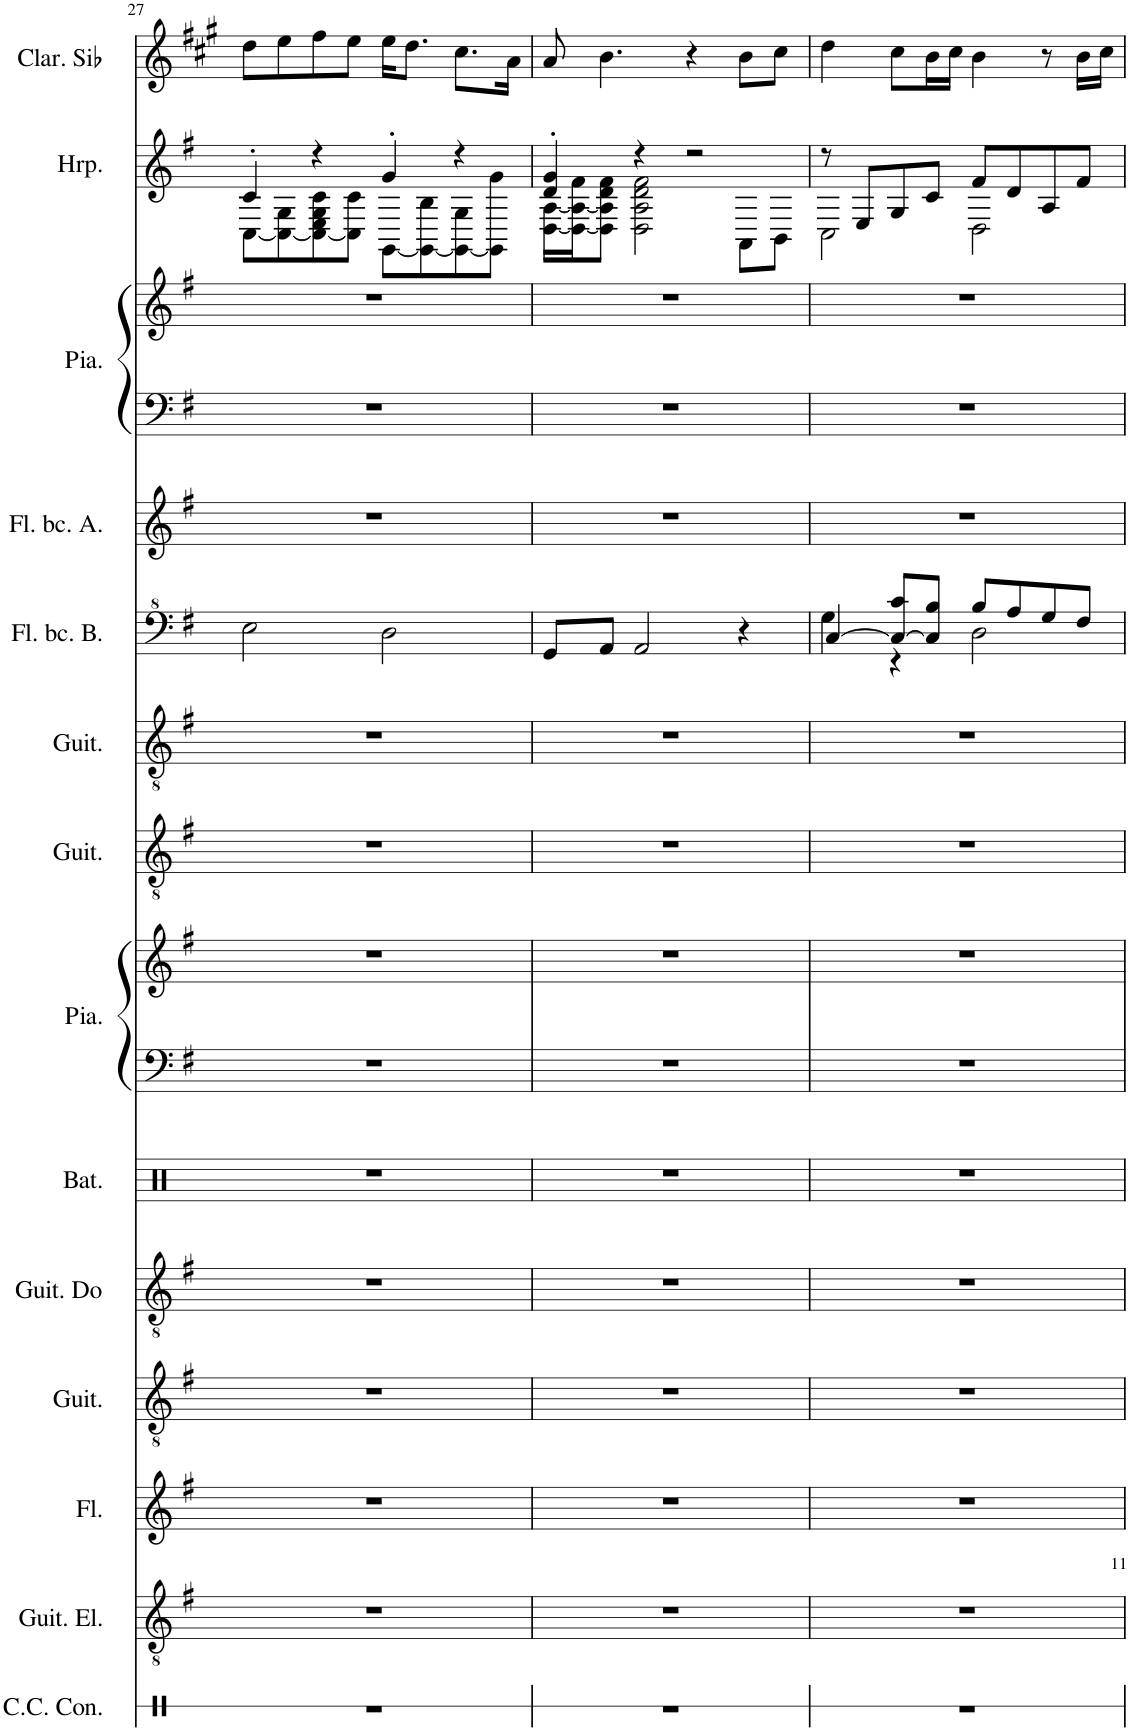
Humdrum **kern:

**kern	**kern	**kern	**kern	**kern	**kern	**kern	**kern	**kern	**kern	**kern	**kern	**kern	**kern	**kern	**kern
*part14	*part13	*part12	*part11	*part10	*part9	*part8	*part8	*part7	*part6	*part5	*part4	*part3	*part3	*part2	*part1
*staff16	*staff15	*staff14	*staff13	*staff12	*staff11	*staff10	*staff9	*staff8	*staff7	*staff6	*staff5	*staff4	*staff3	*staff2	*staff1
*I"Caisse claire de concert, Guitar Fret Noise	*I"Guitare électrique, Distortion Guitar	*I"Flûte	*I"Guitare acoustique, Acoustic Guitar (steel)	*I"Guitare Contra, Electric Guitar (muted)	*I"Batterie, Drums	*I"Piano	*	*I"Guitare acoustique, Acoustic Guitar (steel)	*I"Guitare acoustique, Electric Guitar (muted)	*I"Flûte à bec Basse, Recorder	*I"Flûte à bec Alto, Recorder	*I"Piano	*	*I"Harpe	*I"Clarinette en Sib
*I'C.C. Con.	*I'Guit. El.	*I'Fl.	*I'Guit.	*	*I'Bat.	*I'Pia.	*	*I'Guit.	*I'Guit.	*I'Fl. bc. B.	*I'Fl. bc. A.	*I'Pia.	*	*I'Hrp.	*I'Clar. Sib
!!LO:PB:g=z
*clefX	*clefGv2	*clefG2	*clefGv2	*clefGv2	*clefX	*clefF4	*clefG2	*clefGv2	*clefGv2	*clefF^4	*clefG2	*clefF4	*clefG2	*clefG2	*clefG2
*	*	*	*	*	*	*	*	*	*	*	*	*	*	*	*Trd1c2
*k[f#]	*k[f#]	*k[f#]	*k[f#]	*k[f#]	*k[]	*k[f#]	*k[f#]	*k[f#]	*k[f#]	*k[f#]	*k[f#]	*k[f#]	*k[f#]	*k[f#]	*k[f#c#g#]
*M4/4	*M4/4	*M4/4	*M4/4	*M4/4	*M4/4	*M4/4	*M4/4	*M4/4	*M4/4	*M4/4	*M4/4	*M4/4	*M4/4	*M4/4	*M4/4
=27	=27	=27	=27	=27	=27	=27	=27	=27	=27	=27	=27	=27	=27	=27	=27
*	*	*	*	*	*	*	*	*	*	*	*	*	*	*^	*
1r	1r	1r	1r	1r	1r	1r	1r	1r	1r	2e\	1r	1r	1r	4c'/	[8C\L	8dd\L
.	.	.	.	.	.	.	.	.	.	.	.	.	.	.	8C\_ 8G\	8ee\
.	.	.	.	.	.	.	.	.	.	.	.	.	.	4r	8C\_ 8E\ 8G\ 8c\	8ff#\
.	.	.	.	.	.	.	.	.	.	.	.	.	.	.	8C\] 8c\J	8ee\J
.	.	.	.	.	.	.	.	.	.	2d\	.	.	.	4g'/	[8GG\L	16ee\KL
.	.	.	.	.	.	.	.	.	.	.	.	.	.	.	.	8.dd\J
.	.	.	.	.	.	.	.	.	.	.	.	.	.	.	8GG\_ 8B\	.
.	.	.	.	.	.	.	.	.	.	.	.	.	.	4r	8GG\_ 8G\	8.cc#\L
.	.	.	.	.	.	.	.	.	.	.	.	.	.	.	8GG\] 8g\J	.
.	.	.	.	.	.	.	.	.	.	.	.	.	.	.	.	16a\Jk
=28	=28	=28	=28	=28	=28	=28	=28	=28	=28	=28	=28	=28	=28	=28	=28	=28
1r	1r	1r	1r	1r	1r	1r	1r	1r	1r	8G/L	1r	1r	1r	4d/' 4g/'	[16D\ [16A\LL	8a/
.	.	.	.	.	.	.	.	.	.	.	.	.	.	.	16D\_ 16A\_ 16f#\J	.
.	.	.	.	.	.	.	.	.	.	8A/J	.	.	.	.	8D\] 8A\] 8d\ 8f#\J	4.b\
.	.	.	.	.	.	.	.	.	.	2A/	.	.	.	4r	2D\ 2A\ 2d\ 2f#\	.
.	.	.	.	.	.	.	.	.	.	.	.	.	.	2r	.	4r
.	.	.	.	.	.	.	.	.	.	4r	.	.	.	.	8AA\L	8b\L
.	.	.	.	.	.	.	.	.	.	.	.	.	.	.	8BB\J	8cc#\J
=29	=29	=29	=29	=29	=29	=29	=29	=29	=29	=29	=29	=29	=29	=29	=29	=29
*	*	*	*	*	*	*	*	*	*	*^	*	*	*	*	*	*
1r	1r	1r	1r	1r	1r	1r	1r	1r	1r	[4c/	4g\	1r	1r	1r	8r	2C\	4dd\
.	.	.	.	.	.	.	.	.	.	.	.	.	.	.	8E/L	.	.
.	.	.	.	.	.	.	.	.	.	8c/_ 8cc/L	4r	.	.	.	8G/	.	8cc#\L
.	.	.	.	.	.	.	.	.	.	8c/] 8b/J	.	.	.	.	8c/J	.	16b\L
.	.	.	.	.	.	.	.	.	.	.	.	.	.	.	.	.	16cc#\JJ
.	.	.	.	.	.	.	.	.	.	8b/L	2d\	.	.	.	8f#/L	2D\	4b\
.	.	.	.	.	.	.	.	.	.	8a/	.	.	.	.	8d/	.	.
.	.	.	.	.	.	.	.	.	.	8g/	.	.	.	.	8A/	.	8r
.	.	.	.	.	.	.	.	.	.	8f#/J	.	.	.	.	8f#/J	.	16b\LL
.	.	.	.	.	.	.	.	.	.	.	.	.	.	.	.	.	16cc#\JJ
*	*	*	*	*	*	*	*	*	*	*v	*v	*	*	*	*v	*v	*
=	=	=	=	=	=	=	=	=	=	=	=	=	=	=	=
*-	*-	*-	*-	*-	*-	*-	*-	*-	*-	*-	*-	*-	*-	*-	*-
